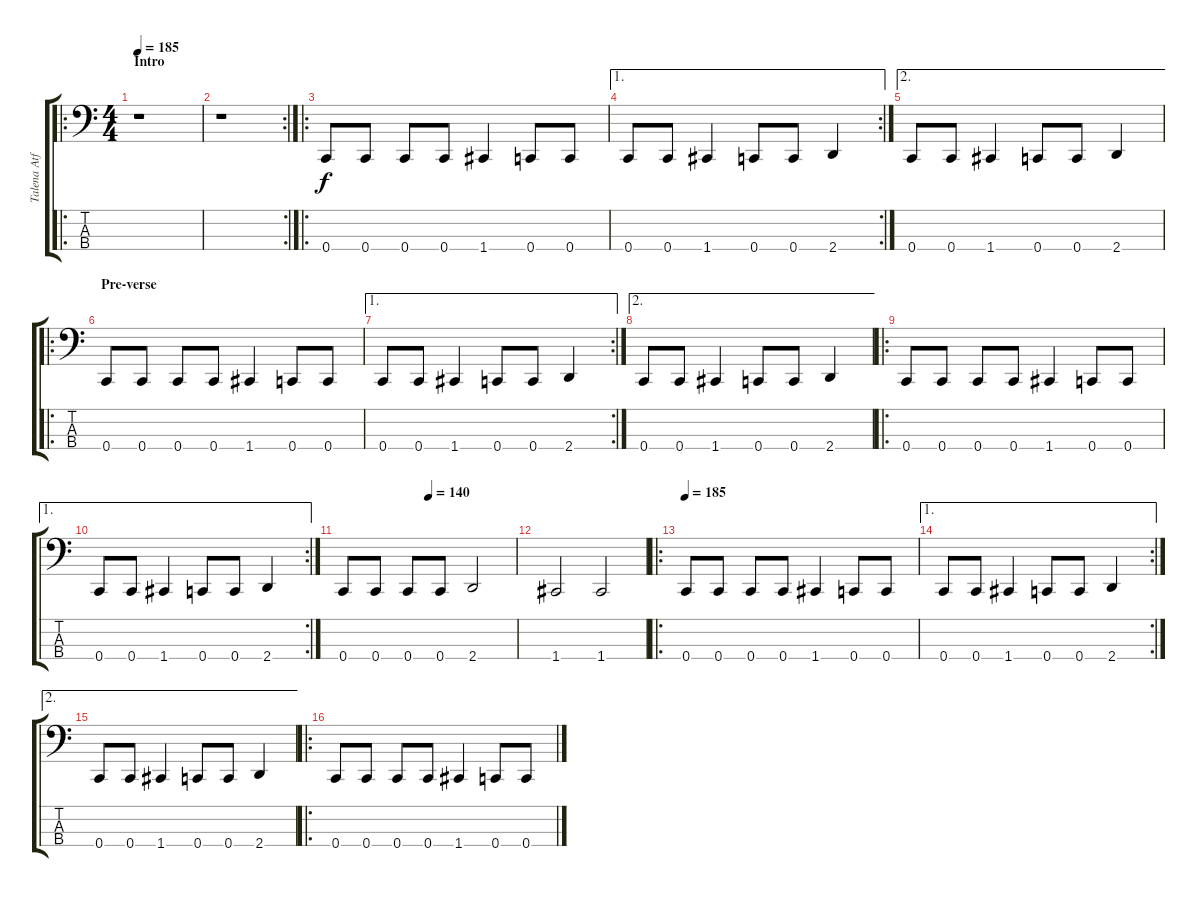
\track ("Talena Atfield - Bass" "Talena Atf") {instrument electricbasspick}
\staff {score tabs}
\tuning (F2 C2 G1 C1) {hide}
\ro
\ts (4 4)
\section ("" "Intro")
\tempo 185
\clef f4
\ks c
r.1{dy f volume 16 balance 8 instrument electricbasspick} |
\rc 2
r.1 |
\ro
0.4.8 0.4.8 0.4.8 0.4.8 1.4.4 0.4.8 0.4.8 |
\ae 1
\rc 2
0.4.8 0.4.8 1.4.4 0.4.8 0.4.8 2.4.4 |
\ae 2
0.4.8 0.4.8 1.4.4 0.4.8 0.4.8 2.4.4 |
\ro
\section ("" "Pre-verse")
0.4.8{volume 16 balance 8 instrument electricbasspick} 0.4.8 0.4.8 0.4.8 1.4.4 0.4.8 0.4.8 |
\ae 1
\rc 2
0.4.8 0.4.8 1.4.4 0.4.8 0.4.8 2.4.4 |
\ae 2
0.4.8 0.4.8 1.4.4 0.4.8 0.4.8 2.4.4 |
\ro
0.4.8 0.4.8 0.4.8 0.4.8 1.4.4 0.4.8 0.4.8 |
\ae 1
\rc 2
0.4.8 0.4.8 1.4.4 0.4.8 0.4.8 2.4.4 |
\tempo (140 0.5)
0.4.8 0.4.8 0.4.8 0.4.8 2.4.2 |
1.4.2 1.4.2 |
\ro
\tempo 185
0.4.8 0.4.8 0.4.8 0.4.8 1.4.4 0.4.8 0.4.8 |
\ae 1
\rc 2
0.4.8 0.4.8 1.4.4 0.4.8 0.4.8 2.4.4 |
\ae 2
0.4.8 0.4.8 1.4.4 0.4.8 0.4.8 2.4.4 |
\ro
0.4.8 0.4.8 0.4.8 0.4.8 1.4.4 0.4.8 0.4.8
